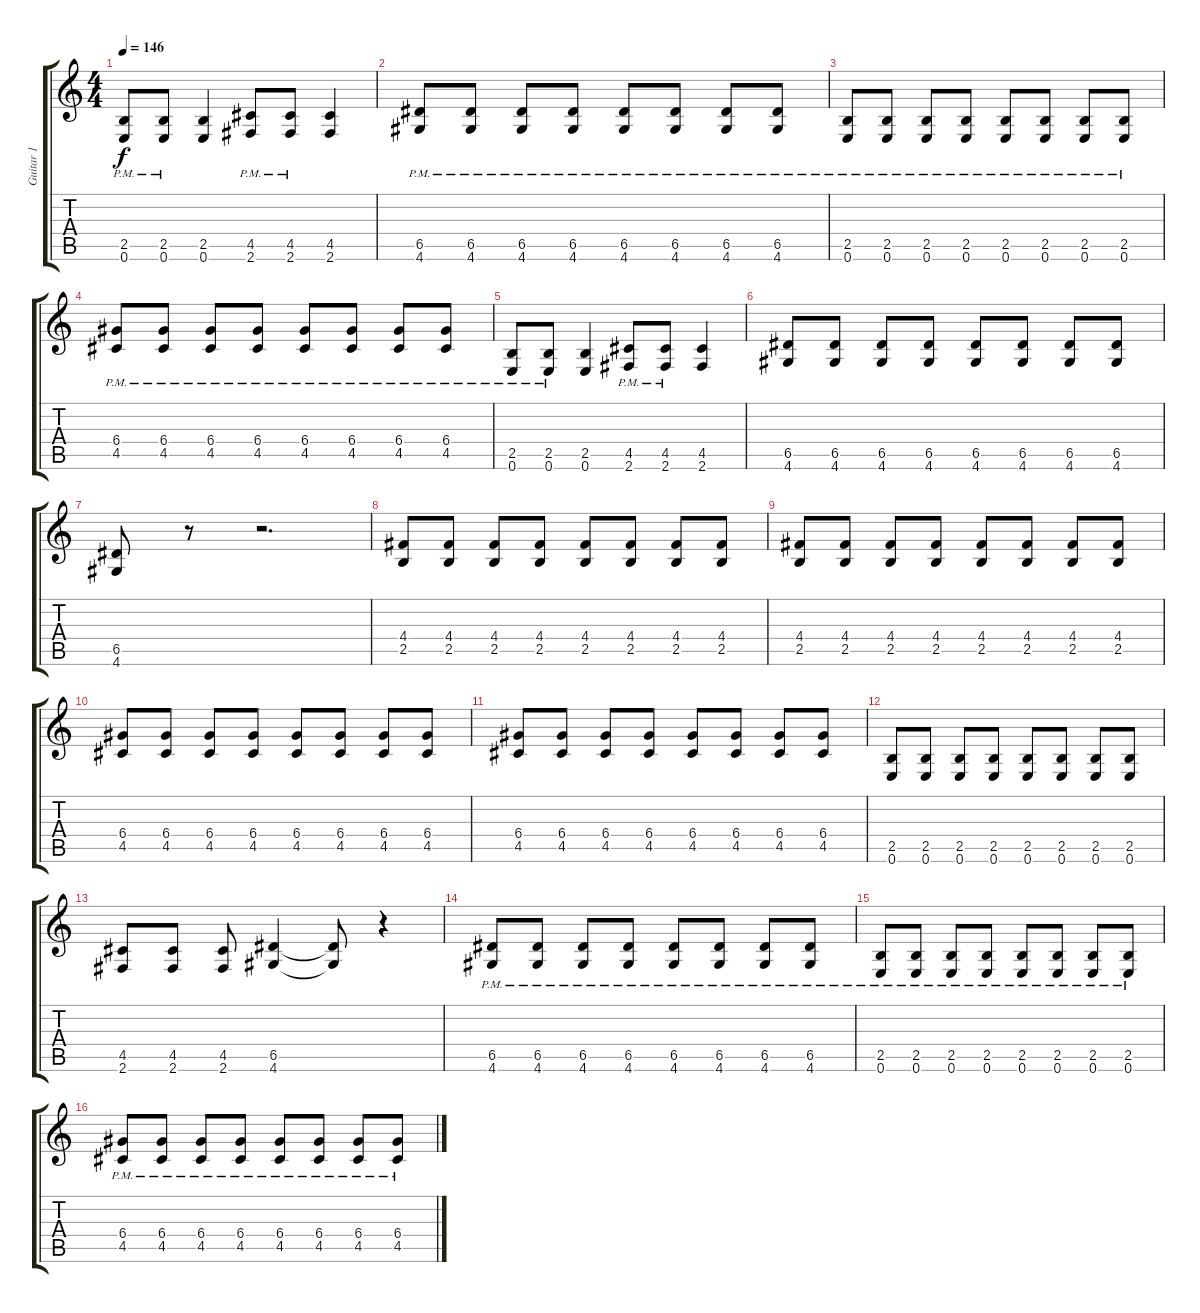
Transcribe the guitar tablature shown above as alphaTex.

\track ("Guitar 1" "Guitar 1") {instrument distortionguitar}
\staff {score tabs}
\tuning (E4 B3 G3 D3 A2 E2) {hide}
\ts (4 4)
\tempo 146
\clef g2
\ks c
(2.5{pm} 0.6{pm}).8{dy f} (2.5{pm} 0.6{pm}).8 (2.5 0.6).4 (4.5{pm} 2.6{pm}).8 (4.5{pm} 2.6{pm}).8 (4.5 2.6).4 |
(6.5{pm} 4.6{pm}).8 (6.5{pm} 4.6{pm}).8 (6.5{pm} 4.6{pm}).8 (6.5{pm} 4.6{pm}).8 (6.5{pm} 4.6{pm}).8 (6.5{pm} 4.6{pm}).8 (6.5{pm} 4.6{pm}).8 (6.5{pm} 4.6{pm}).8 |
(2.5{pm} 0.6{pm}).8 (2.5{pm} 0.6{pm}).8 (2.5{pm} 0.6{pm}).8 (2.5{pm} 0.6{pm}).8 (2.5{pm} 0.6{pm}).8 (2.5{pm} 0.6{pm}).8 (2.5{pm} 0.6{pm}).8 (2.5{pm} 0.6{pm}).8 |
(6.4{pm} 4.5{pm}).8 (6.4{pm} 4.5{pm}).8 (6.4{pm} 4.5{pm}).8 (6.4{pm} 4.5{pm}).8 (6.4{pm} 4.5{pm}).8 (6.4{pm} 4.5{pm}).8 (6.4{pm} 4.5{pm}).8 (6.4{pm} 4.5{pm}).8 |
(2.5{pm} 0.6{pm}).8 (2.5{pm} 0.6{pm}).8 (2.5 0.6).4 (4.5{pm} 2.6{pm}).8 (4.5{pm} 2.6{pm}).8 (4.5 2.6).4 |
(6.5 4.6).8 (6.5 4.6).8 (6.5 4.6).8 (6.5 4.6).8 (6.5 4.6).8 (6.5 4.6).8 (6.5 4.6).8 (6.5 4.6).8 |
(6.5 4.6).8 r.8 r.2{d} |
(4.4 2.5).8 (4.4 2.5).8 (4.4 2.5).8 (4.4 2.5).8 (4.4 2.5).8 (4.4 2.5).8 (4.4 2.5).8 (4.4 2.5).8 |
(4.4 2.5).8 (4.4 2.5).8 (4.4 2.5).8 (4.4 2.5).8 (4.4 2.5).8 (4.4 2.5).8 (4.4 2.5).8 (4.4 2.5).8 |
(6.4 4.5).8 (6.4 4.5).8 (6.4 4.5).8 (6.4 4.5).8 (6.4 4.5).8 (6.4 4.5).8 (6.4 4.5).8 (6.4 4.5).8 |
(6.4 4.5).8 (6.4 4.5).8 (6.4 4.5).8 (6.4 4.5).8 (6.4 4.5).8 (6.4 4.5).8 (6.4 4.5).8 (6.4 4.5).8 |
(2.5 0.6).8 (2.5 0.6).8 (2.5 0.6).8 (2.5 0.6).8 (2.5 0.6).8 (2.5 0.6).8 (2.5 0.6).8 (2.5 0.6).8 |
(4.5 2.6).8 (4.5 2.6).8 (4.5 2.6).8 (6.5 4.6).4 (6.5{t} 4.6{t}).8 r.4 |
(6.5{pm} 4.6{pm}).8 (6.5{pm} 4.6{pm}).8 (6.5{pm} 4.6{pm}).8 (6.5{pm} 4.6{pm}).8 (6.5{pm} 4.6{pm}).8 (6.5{pm} 4.6{pm}).8 (6.5{pm} 4.6{pm}).8 (6.5{pm} 4.6{pm}).8 |
(2.5{pm} 0.6{pm}).8 (2.5{pm} 0.6{pm}).8 (2.5{pm} 0.6{pm}).8 (2.5{pm} 0.6{pm}).8 (2.5{pm} 0.6{pm}).8 (2.5{pm} 0.6{pm}).8 (2.5{pm} 0.6{pm}).8 (2.5{pm} 0.6{pm}).8 |
(6.4{pm} 4.5{pm}).8 (6.4{pm} 4.5{pm}).8 (6.4{pm} 4.5{pm}).8 (6.4{pm} 4.5{pm}).8 (6.4{pm} 4.5{pm}).8 (6.4{pm} 4.5{pm}).8 (6.4{pm} 4.5{pm}).8 (6.4{pm} 4.5{pm}).8
